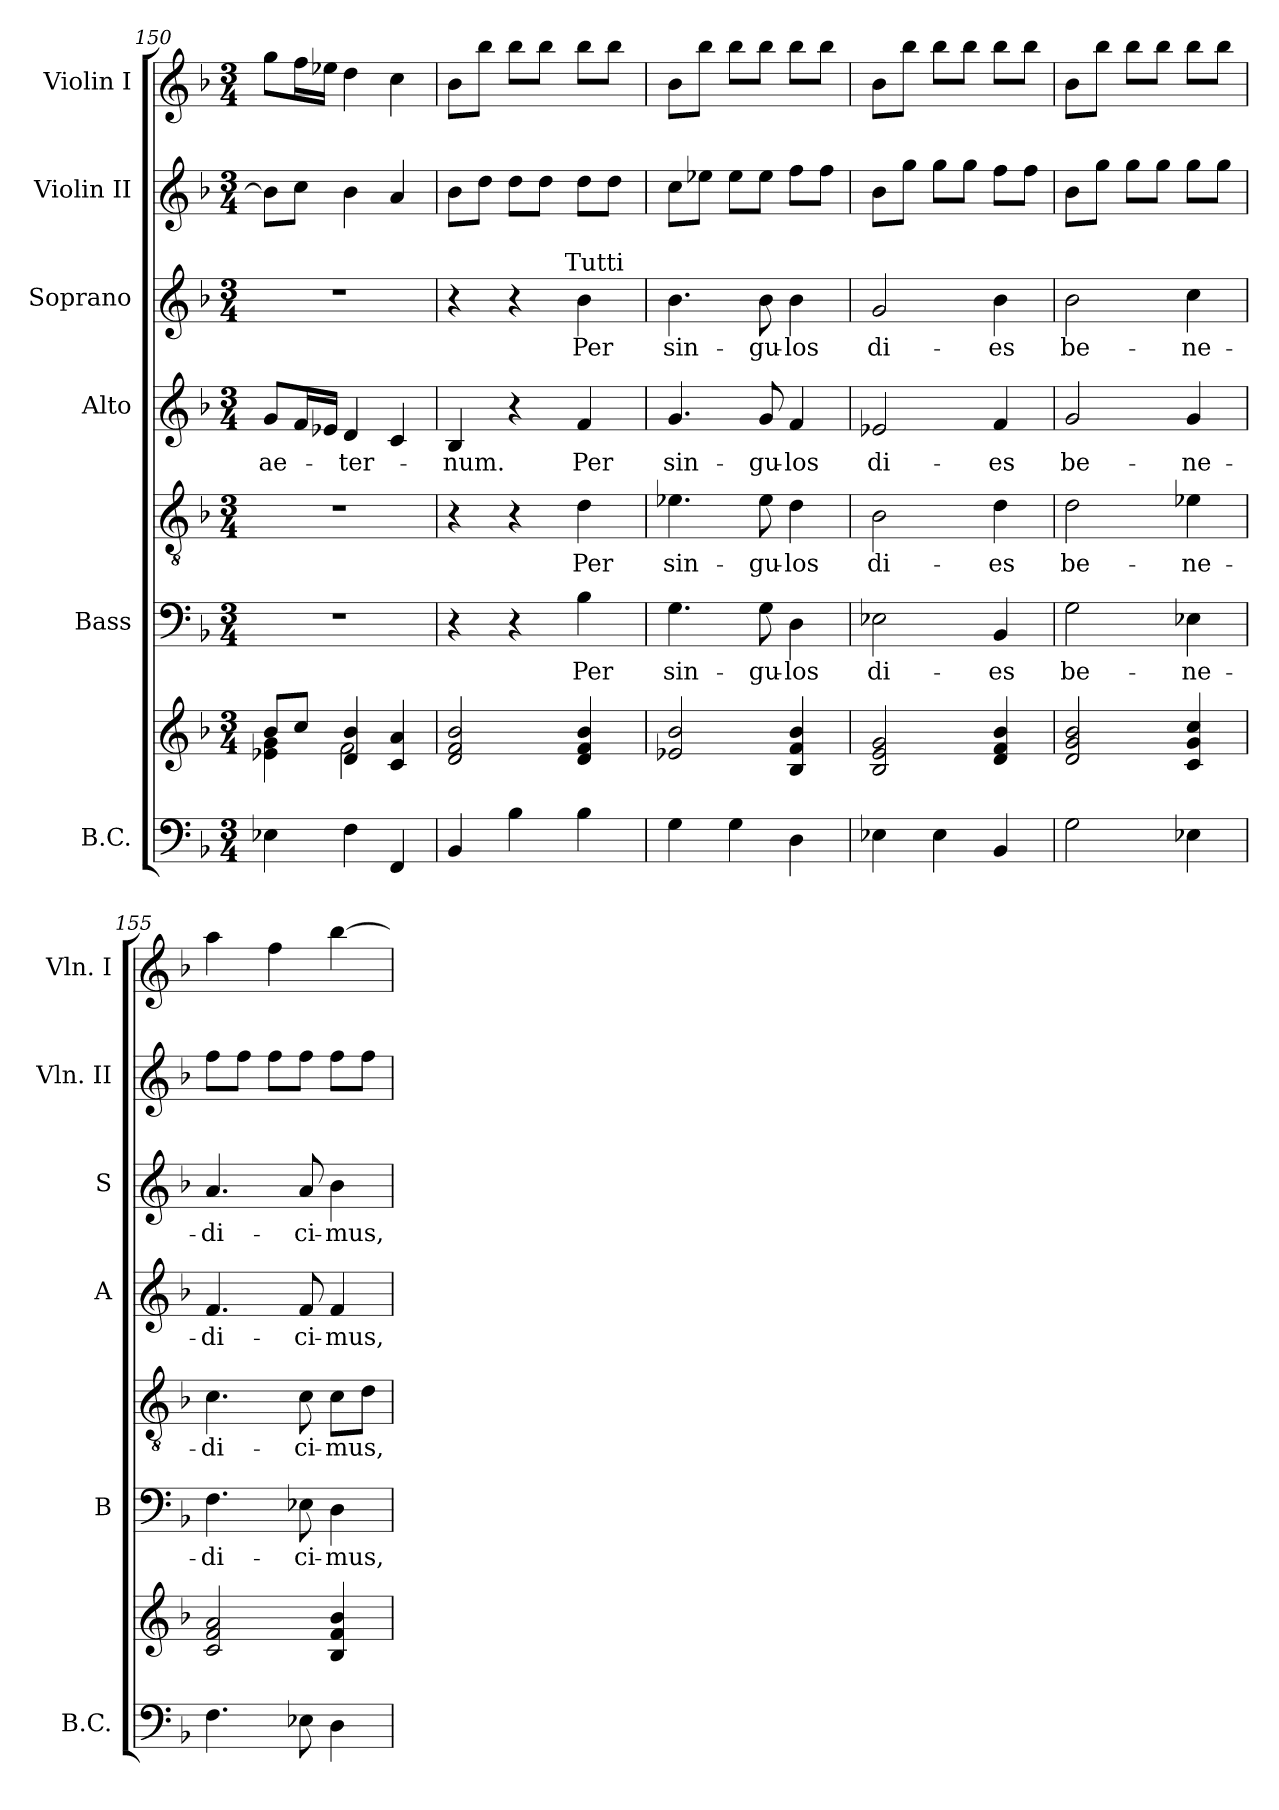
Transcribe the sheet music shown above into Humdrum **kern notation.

**kern	**kern	**kern	**text	**kern	**text	**kern	**text	**kern	**text	**kern	**kern
*part7	*part7	*part6	*part6	*part5	*part5	*part4	*part4	*part3	*part3	*part2	*part1
*staff8	*staff7	*staff6	*staff6	*staff5	*staff5	*staff4	*staff4	*staff3	*staff3	*staff2	*staff1
*I"B.C.	*	*I"Bass	*	*	*	*I"Alto	*	*I"Soprano	*	*I"Violin II	*I"Violin I
*I'B.C.	*	*I'B	*	*	*	*I'A	*	*I'S	*	*I'Vln. II	*I'Vln. I
*clefF4	*clefG2	*clefF4	*	*clefGv2	*	*clefG2	*	*clefG2	*	*clefG2	*clefG2
*k[b-]	*k[b-]	*k[b-]	*	*k[b-]	*	*k[b-]	*	*k[b-]	*	*k[b-]	*k[b-]
*F:	*F:	*F:	*	*F:	*	*F:	*	*F:	*	*F:	*F:
*M3/4	*M3/4	*M3/4	*	*M3/4	*	*M3/4	*	*M3/4	*	*M3/4	*M3/4
=150	=150	=150	=150	=150	=150	=150	=150	=150	=150	=150	=150
*	*^	*	*	*	*	*	*	*	*	*	*
!	!	!	!	!	!	!	!	!LO:LY:b	!	!	!	!
4E-X\	8b-/L	4e-X\ 4g\	2.r	.	2.r	.	8g/L	ae-	2.r	.	8b-\L]	8gg\L
.	8cc/J	.	.	.	.	.	16f/L	.	.	.	8cc\J	16ff\L
.	.	.	.	.	.	.	16e-X/JJ	.	.	.	.	16ee-X\JJ
!	!	!	!	!	!	!	!	!LO:LY:b	!	!	!	!
4F\	4d/ 4b-/	2f\	.	.	.	.	4d/	-ter-	.	.	4b-\	4dd\
4FF/	4c/ 4a/	.	.	.	.	.	4c/	.	.	.	4a/	4cc\
*	*v	*v	*	*	*	*	*	*	*	*	*	*
=151	=151	=151	=151	=151	=151	=151	=151	=151	=151	=151	=151
!	!	!	!	!	!	!	!LO:LY:b	!	!	!	!
*	*	*	*	*	*	*	*	*^	*	*	*
4BB-/	2d/ 2f/ 2b-/	4r	.	4r	.	4B-/	-num.	4r	4...ryy	.	8b-\L	8b-\L
.	.	.	.	.	.	.	.	.	.	.	8dd\J	8bb-\J
4B-\	.	4r	.	4r	.	4r	.	4r	.	.	8dd\L	8bb-\L
.	.	.	.	.	.	.	.	.	.	.	8dd\J	8bb-\J
!	!	!	!	!	!	!	!	!	!LO:TX:a:t=Tutti	!	!	!
.	.	.	.	.	.	.	.	.	4ryy	.	.	.
!	!	!	!LO:LY:b	!	!LO:LY:b	!	!LO:LY:b	!	!	!LO:LY:b	!	!
4B-\	4d/ 4f/ 4b-/	4B-\	Per	4d\	Per	4f/	Per	4b-\	.	Per	8dd\L	8bb-\L
.	.	.	.	.	.	.	.	.	.	.	8dd\J	8bb-\J
.	.	.	.	.	.	.	.	.	32ryy	.	.	.
=152	=152	=152	=152	=152	=152	=152	=152	=152	=152	=152	=152	=152
!	!	!	!LO:LY:b	!	!LO:LY:b	!	!LO:LY:b	!	!	!LO:LY:b	!	!
*	*	*	*	*	*	*	*	*v	*v	*	*	*
4G\	2e-X/ 2b-/	4.G\	sin-	4.e-X\	sin-	4.g/	sin-	4.b-\	sin-	8cc\L	8b-\L
.	.	.	.	.	.	.	.	.	.	8ee-X\J	8bb-\J
4G\	.	.	.	.	.	.	.	.	.	8ee-\L	8bb-\L
!	!	!	!LO:LY:b	!	!LO:LY:b	!	!LO:LY:b	!	!LO:LY:b	!	!
.	.	8G\	-gu-	8e-\	-gu-	8g/	-gu-	8b-\	-gu-	8ee-\J	8bb-\J
!	!	!	!LO:LY:b	!	!LO:LY:b	!	!LO:LY:b	!	!LO:LY:b	!	!
4D\	4B-/ 4f/ 4b-/	4D\	-los	4d\	-los	4f/	-los	4b-\	-los	8ff\L	8bb-\L
.	.	.	.	.	.	.	.	.	.	8ff\J	8bb-\J
=153	=153	=153	=153	=153	=153	=153	=153	=153	=153	=153	=153
!	!	!	!LO:LY:b	!	!LO:LY:b	!	!LO:LY:b	!	!LO:LY:b	!	!
4E-X\	2B-/ 2e/ 2g/	2E-X\	di-	2B-\	di-	2e-X/	di-	2g/	di-	8b-\L	8b-\L
.	.	.	.	.	.	.	.	.	.	8gg\J	8bb-\J
4E-\	.	.	.	.	.	.	.	.	.	8gg\L	8bb-\L
.	.	.	.	.	.	.	.	.	.	8gg\J	8bb-\J
!	!	!	!LO:LY:b	!	!LO:LY:b	!	!LO:LY:b	!	!LO:LY:b	!	!
4BB-/	4d/ 4f/ 4b-/	4BB-/	-es	4d\	-es	4f/	-es	4b-\	-es	8ff\L	8bb-\L
.	.	.	.	.	.	.	.	.	.	8ff\J	8bb-\J
=154	=154	=154	=154	=154	=154	=154	=154	=154	=154	=154	=154
!	!	!	!LO:LY:b	!	!LO:LY:b	!	!LO:LY:b	!	!LO:LY:b	!	!
2G\	2d/ 2g/ 2b-/	2G\	be-	2d\	be-	2g/	be-	2b-\	be-	8b-\L	8b-\L
.	.	.	.	.	.	.	.	.	.	8gg\J	8bb-\J
.	.	.	.	.	.	.	.	.	.	8gg\L	8bb-\L
.	.	.	.	.	.	.	.	.	.	8gg\J	8bb-\J
!	!	!	!LO:LY:b	!	!LO:LY:b	!	!LO:LY:b	!	!LO:LY:b	!	!
4E-X\	4c/ 4g/ 4cc/	4E-X\	-ne-	4e-X\	-ne-	4g/	-ne-	4cc\	-ne-	8gg\L	8bb-\L
.	.	.	.	.	.	.	.	.	.	8gg\J	8bb-\J
!!LO:LB:g=z
=155	=155	=155	=155	=155	=155	=155	=155	=155	=155	=155	=155
!	!	!	!LO:LY:b	!	!LO:LY:b	!	!LO:LY:b	!	!LO:LY:b	!	!
4.F\	2c/ 2f/ 2a/	4.F\	-di-	4.c\	-di-	4.f/	-di-	4.a/	-di-	8ff\L	4aa\
.	.	.	.	.	.	.	.	.	.	8ff\J	.
.	.	.	.	.	.	.	.	.	.	8ff\L	4ff\
!	!	!	!LO:LY:b	!	!LO:LY:b	!	!LO:LY:b	!	!LO:LY:b	!	!
8E-X\	.	8E-X\	-ci-	8c\	-ci-	8f/	-ci-	8a/	-ci-	8ff\J	.
!	!	!	!LO:LY:b	!	!LO:LY:b	!	!LO:LY:b	!	!LO:LY:b	!	!
4D\	4B-/ 4f/ 4b-/	4D\	-mus,	8c\L	-mus,	4f/	-mus,	4b-\	-mus,	8ff\L	[4bb-\
.	.	.	.	8d\J	.	.	.	.	.	8ff\J	.
=	=	=	=	=	=	=	=	=	=	=	=
*-	*-	*-	*-	*-	*-	*-	*-	*-	*-	*-	*-
